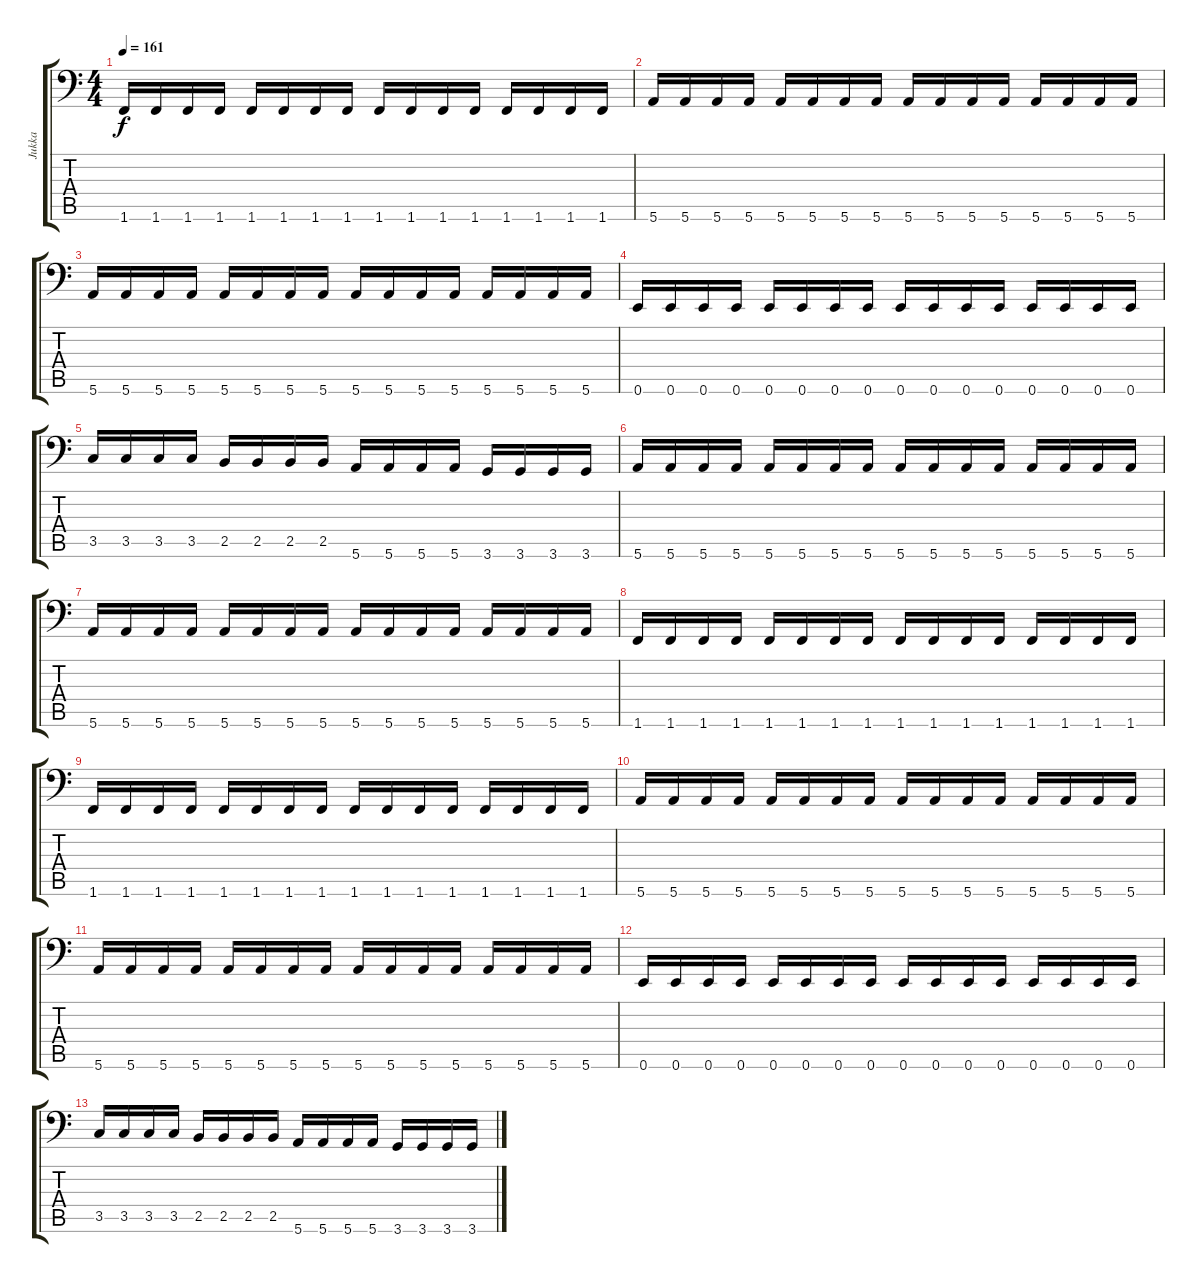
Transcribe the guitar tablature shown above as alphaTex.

\track ("Jukka" "Jukka") {instrument electricbassfinger}
\staff {score tabs}
\tuning (E3 B2 G2 D2 A1 E1) {hide}
\ts (4 4)
\tempo 161
\clef f4
\ks c
1.6.16{dy f} 1.6.16 1.6.16 1.6.16 1.6.16 1.6.16 1.6.16 1.6.16 1.6.16 1.6.16 1.6.16 1.6.16 1.6.16 1.6.16 1.6.16 1.6.16 |
5.6.16 5.6.16 5.6.16 5.6.16 5.6.16 5.6.16 5.6.16 5.6.16 5.6.16 5.6.16 5.6.16 5.6.16 5.6.16 5.6.16 5.6.16 5.6.16 |
5.6.16 5.6.16 5.6.16 5.6.16 5.6.16 5.6.16 5.6.16 5.6.16 5.6.16 5.6.16 5.6.16 5.6.16 5.6.16 5.6.16 5.6.16 5.6.16 |
0.6.16 0.6.16 0.6.16 0.6.16 0.6.16 0.6.16 0.6.16 0.6.16 0.6.16 0.6.16 0.6.16 0.6.16 0.6.16 0.6.16 0.6.16 0.6.16 |
3.5.16 3.5.16 3.5.16 3.5.16 2.5.16 2.5.16 2.5.16 2.5.16 5.6.16 5.6.16 5.6.16 5.6.16 3.6.16 3.6.16 3.6.16 3.6.16 |
5.6.16{volume 15} 5.6.16 5.6.16 5.6.16 5.6.16 5.6.16 5.6.16 5.6.16 5.6.16 5.6.16 5.6.16 5.6.16 5.6.16 5.6.16 5.6.16 5.6.16 |
5.6.16{volume 13} 5.6.16 5.6.16 5.6.16 5.6.16 5.6.16 5.6.16 5.6.16 5.6.16 5.6.16 5.6.16 5.6.16 5.6.16 5.6.16 5.6.16 5.6.16 |
1.6.16{volume 11} 1.6.16 1.6.16 1.6.16 1.6.16 1.6.16 1.6.16 1.6.16 1.6.16 1.6.16 1.6.16 1.6.16 1.6.16 1.6.16 1.6.16 1.6.16 |
1.6.16{volume 9} 1.6.16 1.6.16 1.6.16 1.6.16 1.6.16 1.6.16 1.6.16 1.6.16 1.6.16 1.6.16 1.6.16 1.6.16 1.6.16 1.6.16 1.6.16 |
5.6.16{volume 7} 5.6.16 5.6.16 5.6.16 5.6.16 5.6.16 5.6.16 5.6.16 5.6.16 5.6.16 5.6.16 5.6.16 5.6.16 5.6.16 5.6.16 5.6.16 |
5.6.16{volume 5} 5.6.16 5.6.16 5.6.16 5.6.16 5.6.16 5.6.16 5.6.16 5.6.16 5.6.16 5.6.16 5.6.16 5.6.16 5.6.16 5.6.16 5.6.16 |
0.6.16{volume 3} 0.6.16 0.6.16 0.6.16 0.6.16 0.6.16 0.6.16 0.6.16 0.6.16 0.6.16 0.6.16 0.6.16 0.6.16 0.6.16 0.6.16 0.6.16 |
3.5.16{volume 1} 3.5.16 3.5.16 3.5.16 2.5.16 2.5.16 2.5.16 2.5.16 5.6.16 5.6.16 5.6.16 5.6.16 3.6.16 3.6.16 3.6.16 3.6.16
